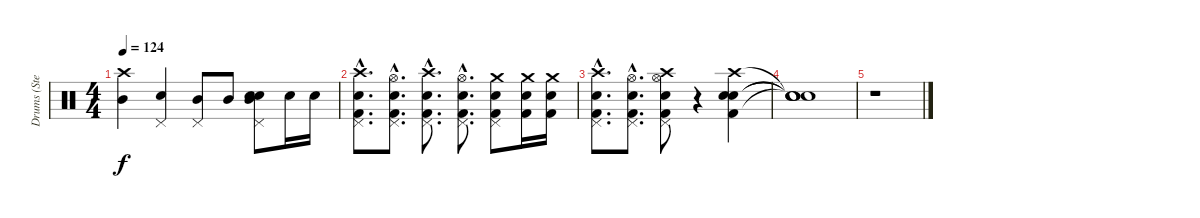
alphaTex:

\track ("Drums (Steven)" "Drums (Ste") {instrument percussion}
\staff {score}
\articulation defaults
\ts (4 4)
\tempo 124
\clef neutral
\ks c
("Crash high (hit)" "Mid Tom (hit)").4{dy f} ("Pedal Hi-Hat (hit)" "Snare (hit) 2").4 ("Pedal Hi-Hat (hit)" "Mid Tom (hit)").8 "Mid Tom (hit)".8 ("Pedal Hi-Hat (hit)" "Snare (hit) 2" "Electric Snare (hit)" "Mid Tom (hit)").8 "Electric Snare (hit)".16 "Electric Snare (hit)".16 |
("Kick (hit) 2"{hac} "Pedal Hi-Hat (hit)"{hac} "Snare (hit) 2"{hac} "Crash high (hit)"{hac}).8{d} ("Kick (hit) 2"{hac} "Pedal Hi-Hat (hit)"{hac} "Electric Snare (hit)"{hac} "Hi-Hat (open)"{hac}).8{d} ("Kick (hit) 2"{hac} "Pedal Hi-Hat (hit)"{hac} "Snare (hit) 2"{hac} "Crash high (hit)"{hac}).8{d} ("Kick (hit) 2"{hac} "Pedal Hi-Hat (hit)"{hac} "Electric Snare (hit)"{hac} "Hi-Hat (open)"{hac}).8{d} ("Kick (hit) 2" "Pedal Hi-Hat (hit)" "Electric Snare (hit)" "Crash medium (hit)").8 ("Kick (hit) 2" "Electric Snare (hit)" "Crash medium (hit)").16 ("Kick (hit) 2" "Electric Snare (hit)" "Crash medium (hit)").16 |
("Kick (hit) 2"{hac} "Pedal Hi-Hat (hit)"{hac} "Snare (hit) 2"{hac} "Crash high (hit)"{hac}).8{d} ("Kick (hit) 2"{hac} "Pedal Hi-Hat (hit)"{hac} "Electric Snare (hit)"{hac} "Hi-Hat (open)"{hac}).8{d} ("Kick (hit) 2" "Pedal Hi-Hat (hit)" "Snare (hit) 2" "Crash high (hit)" "Hi-Hat (open)").8 r.4 ("Kick (hit) 2" "Crash high (hit)" "Snare (hit) 2" "Electric Snare (hit)").4 |
("Snare (hit)"{t} "Snare (hit)"{t} "Snare (hit)"{t} "Snare (hit)"{t}).1 |
r.1
